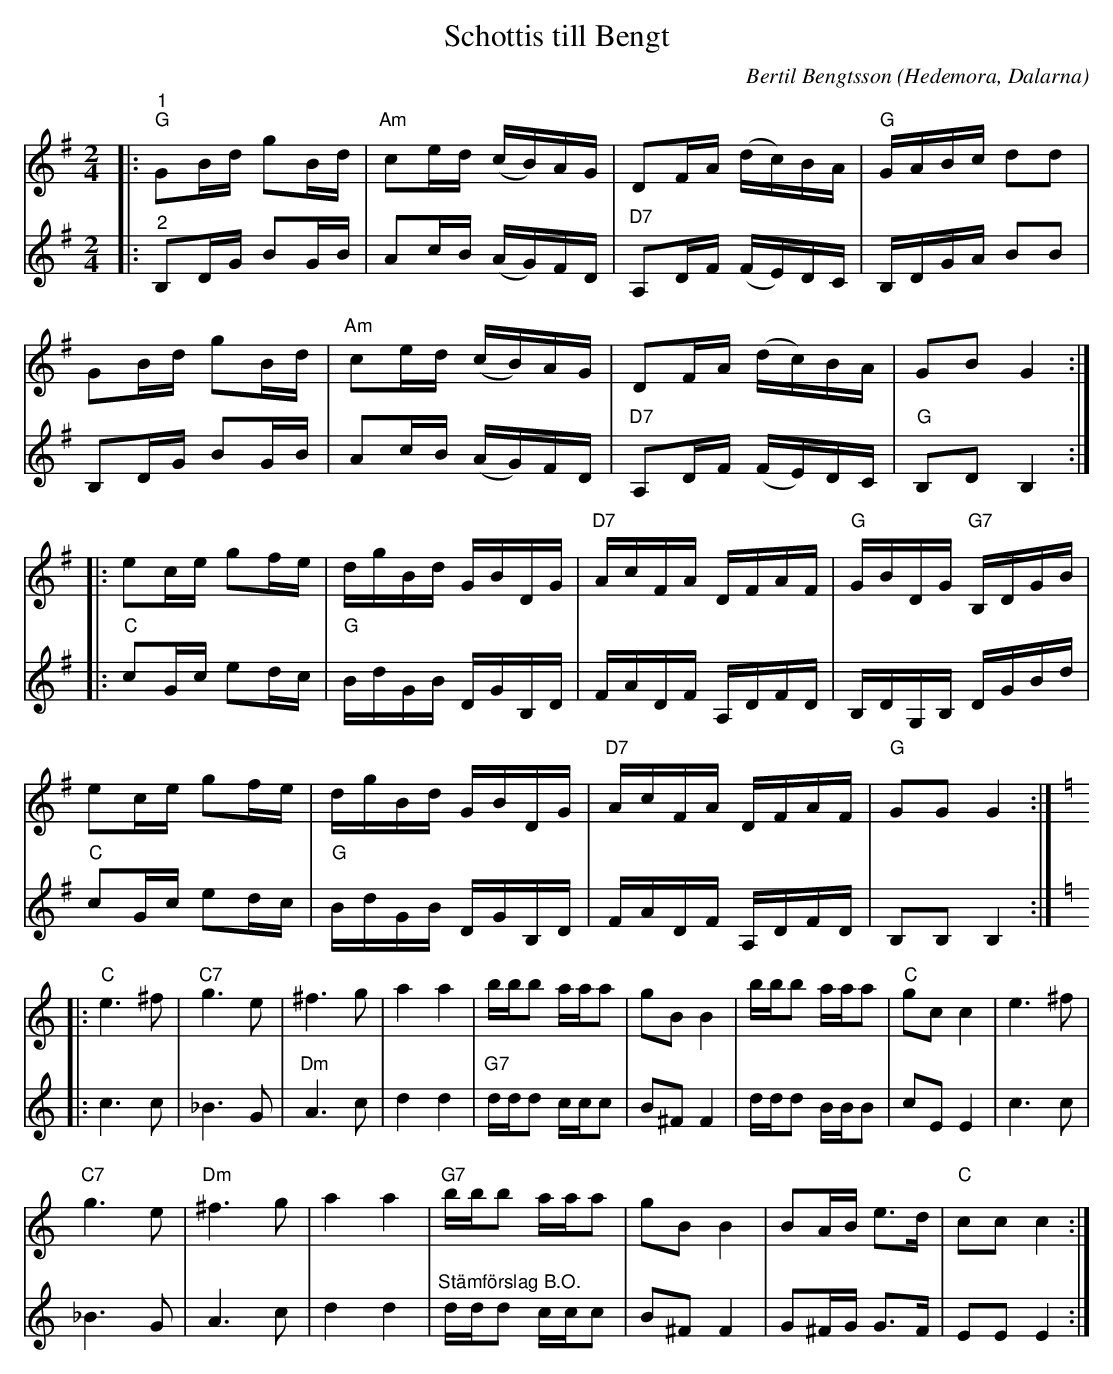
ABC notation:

X:1
T:Schottis till Bengt
C:Bertil Bengtsson
O:Hedemora, Dalarna
L:1/16
M:2/4
K:G
V:1
|:"^1""G" G2Bd g2Bd |"Am" c2ed (cB)AG | D2FA (dc)BA |"G" GABc d2d2 |
G2Bd g2Bd | "Am" c2ed (cB)AG | D2FA (dc)BA | G2B2 G4 ::
e2ce g2fe | dgBd GBDG |"D7" AcFA DFAF | "G" GBDG"G7" B,DGB |
e2ce g2fe | dgBd GBDG |"D7" AcFA DFAF |"G" G2G2 G4 ::
[K:C]"C" e6 ^f2 | "C7" g6 e2 | ^f6 g2 | a4 a4 | bbb2 aaa2 | g2B2 B4 | bbb2 aaa2 |"C" g2c2 c4 | e6 ^f2 |
"C7" g6 e2 |"Dm" ^f6 g2 | a4 a4 |"G7" bbb2 aaa2 | g2B2 B4 | B2AB e2>d2 |"C" c2c2 c4 :|
V:2
|:"^2" B,2DG B2GB | A2cB (AG)FD |"D7" A,2DF (FE)DC | B,DGA B2B2 | B,2DG B2GB | A2cB (AG)FD |
"D7" A,2DF (FE)DC |"G" B,2D2 B,4 ::"C" c2Gc e2dc |"G" BdGB DGB,D | FADF A,DFD | B,DG,B, DGBd |
"C" c2Gc e2dc |"G" BdGB DGB,D | FADF A,DFD | B,2B,2 B,4 ::[K:C] c6 c2 | _B6 G2 |"Dm" A6 c2 |
d4 d4 |"G7" ddd2 ccc2 | B2^F2 F4 | ddd2 BBB2 | c2E2 E4 | c6 c2 | _B6 G2 | A6 c2 | d4 d4 |
"^Stämförslag B.O." ddd2 ccc2 | B2^F2 F4 | G2^FG G2>F2 |  E2E2 E4 :|
